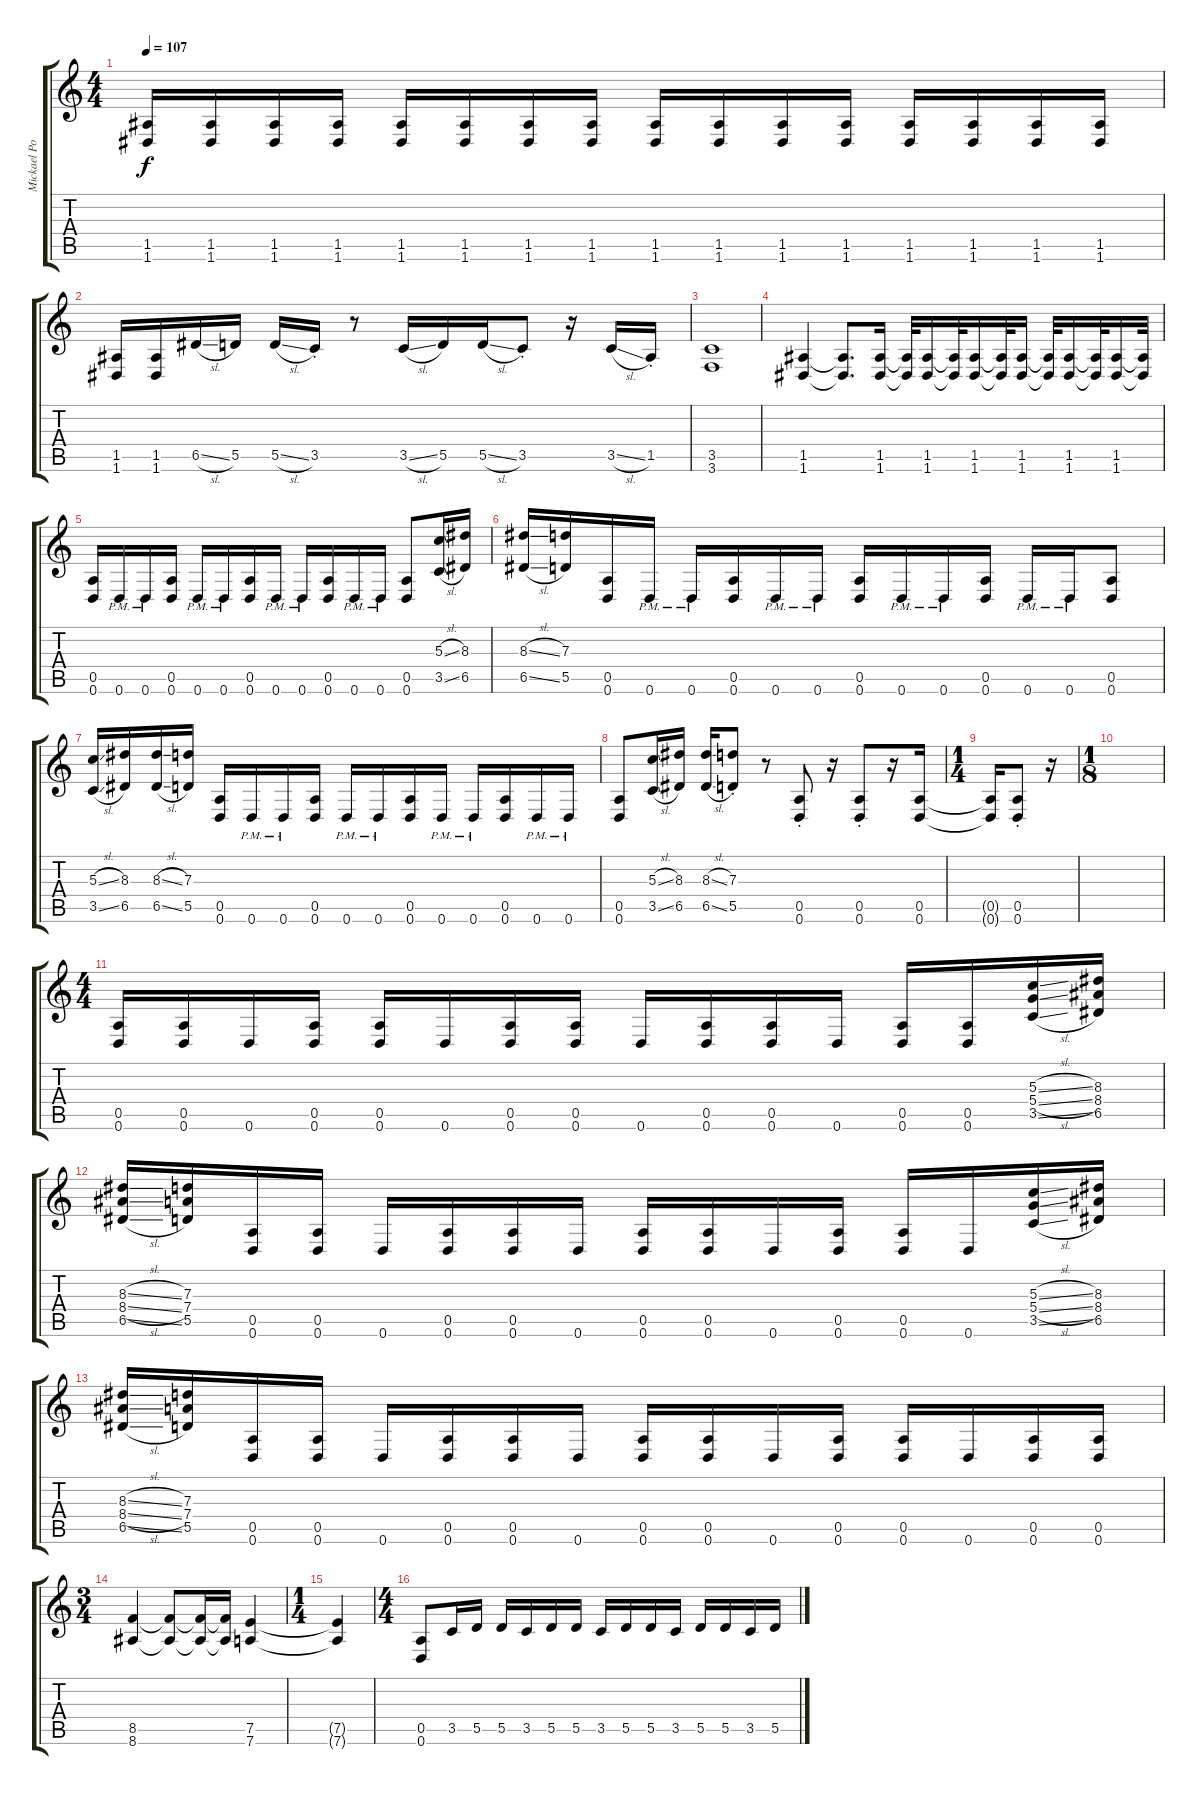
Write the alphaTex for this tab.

\track ("Mickael Poulsen (Rythm guitar)" "Mickael Po") {instrument distortionguitar}
\staff {score tabs}
\tuning (E4 B3 G3 D3 A2 D2) {hide}
\ts (4 4)
\tempo 107
\clef g2
\ks c
(1.5 1.6).16{dy f} (1.5 1.6).16 (1.5 1.6).16 (1.5 1.6).16 (1.5 1.6).16 (1.5 1.6).16 (1.5 1.6).16 (1.5 1.6).16 (1.5 1.6).16 (1.5 1.6).16 (1.5 1.6).16 (1.5 1.6).16 (1.5 1.6).16 (1.5 1.6).16 (1.5 1.6).16 (1.5 1.6).16 |
(1.5 1.6).16 (1.5 1.6).16 6.5{sl}.16 5.5.16 5.5{sl}.16 3.5{st}.16 r.8 3.5{sl}.16 5.5.16 5.5{sl}.16 3.5{st}.8 r.16 3.5{sl}.16 1.5{st}.16 |
(3.5 3.6).1 |
(1.5 1.6).4 (1.5{t} 1.6{t}).8{d} (1.5 1.6).16 (1.5{t} 1.6{t}).32 (1.5 1.6).16 (1.5{t} 1.6{t}).32 (1.5 1.6).16 (1.5{t} 1.6{t}).32 (1.5 1.6).16 (1.5{t} 1.6{t}).32 (1.5 1.6).16 (1.5{t} 1.6{t}).32 (1.5 1.6).16 (1.5{t} 1.6{t}).32 |
(0.5 0.6).16 0.6{pm}.16 0.6{pm}.16 (0.5 0.6).16 0.6{pm}.16 0.6{pm}.16 (0.5 0.6).16 0.6{pm}.16 0.6{pm}.16 (0.5 0.6).16 0.6{pm}.16 0.6{pm}.16 (0.5 0.6).8 (5.3{sl} 3.5{sl}).16 (8.3 6.5).16 |
(8.3{sl} 6.5{sl}).16 (7.3 5.5).16 (0.5 0.6).16 0.6{pm}.16 0.6{pm}.16 (0.5 0.6).16 0.6{pm}.16 0.6{pm}.16 (0.5 0.6).16 0.6{pm}.16 0.6{pm}.16 (0.5 0.6).16 0.6{pm}.16 0.6{pm}.16 (0.5 0.6).8 |
(5.3{sl} 3.5{sl}).16 (8.3 6.5).16 (8.3{sl} 6.5{sl}).16 (7.3 5.5).16 (0.5 0.6).16 0.6{pm}.16 0.6{pm}.16 (0.5 0.6).16 0.6{pm}.16 0.6{pm}.16 (0.5 0.6).16 0.6{pm}.16 0.6{pm}.16 (0.5 0.6).16 0.6{pm}.16 0.6{pm}.16 |
(0.5 0.6).8 (5.3{sl} 3.5{sl}).16 (8.3 6.5).16 (8.3{sl} 6.5{sl}).16 (7.3{st} 5.5{st}).8 r.8 (0.5{st} 0.6{st}).8 r.16 (0.5{st} 0.6{st}).8 r.16 (0.5 0.6).16 |
\ts (1 4)
(0.5{t} 0.6{t}).16 (0.5{st} 0.6{st}).8 r.16 |
\ts (1 8)
|
\ts (4 4)
(0.5 0.6).16 (0.5 0.6).16 0.6.16 (0.5 0.6).16 (0.5 0.6).16 0.6.16 (0.5 0.6).16 (0.5 0.6).16 0.6.16 (0.5 0.6).16 (0.5 0.6).16 0.6.16 (0.5 0.6).16 (0.5 0.6).16 (5.3{sl} 5.4{sl} 3.5{sl}).16 (8.3 8.4 6.5).16 |
(8.3{sl} 8.4{sl} 6.5{sl}).16 (7.3 7.4 5.5).16 (0.5 0.6).16 (0.5 0.6).16 0.6.16 (0.5 0.6).16 (0.5 0.6).16 0.6.16 (0.5 0.6).16 (0.5 0.6).16 0.6.16 (0.5 0.6).16 (0.5 0.6).16 0.6.16 (5.3{sl} 5.4{sl} 3.5{sl}).16 (8.3 8.4 6.5).16 |
(8.3{sl} 8.4{sl} 6.5{sl}).16 (7.3 7.4 5.5).16 (0.5 0.6).16 (0.5 0.6).16 0.6.16 (0.5 0.6).16 (0.5 0.6).16 0.6.16 (0.5 0.6).16 (0.5 0.6).16 0.6.16 (0.5 0.6).16 (0.5 0.6).16 0.6.16 (0.5 0.6).16 (0.5 0.6).16 |
\ts (3 4)
(8.5 8.6).4 (8.5{t} 8.6{t}).8 (8.5{t} 8.6{t}).16 (8.5{t} 8.6{t}).16 (7.5 7.6).4 |
\ts (1 4)
(7.5{t} 7.6{t}).4 |
\ts (4 4)
(0.5 0.6).8 3.5.16 5.5.16 5.5.16 3.5.16 5.5.16 5.5.16 3.5.16 5.5.16 5.5.16 3.5.16 5.5.16 5.5.16 3.5.16 5.5.16
